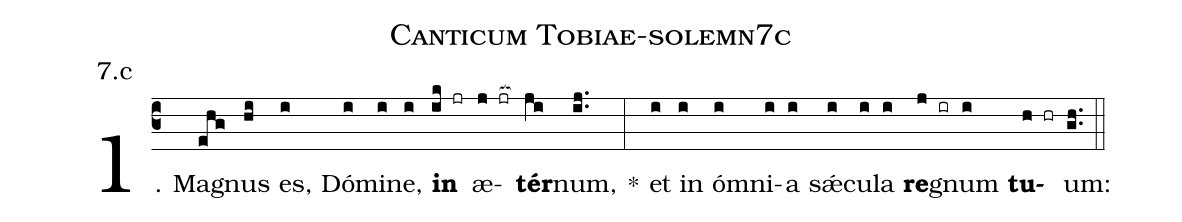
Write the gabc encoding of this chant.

name: Canticum Tobiae-solemn7c;
annotation: 7.c;
%%
(c3)1. Ma(ehg)gnus(hi) es,(i) Dó(i)mi(i)ne,(i) <b>in</b>(ik jr) æ(j jr[ocb:1{])<b>tér</b>(ji[ocb:0}])num,(ij..) *(:) et(i) in(i) óm(i)ni(i)a(i) sǽ(i)cu(i)la(i) <b>re</b>(j ir)gnum(i) <b>tu</b>(h hr)um:(gh..) (::)
